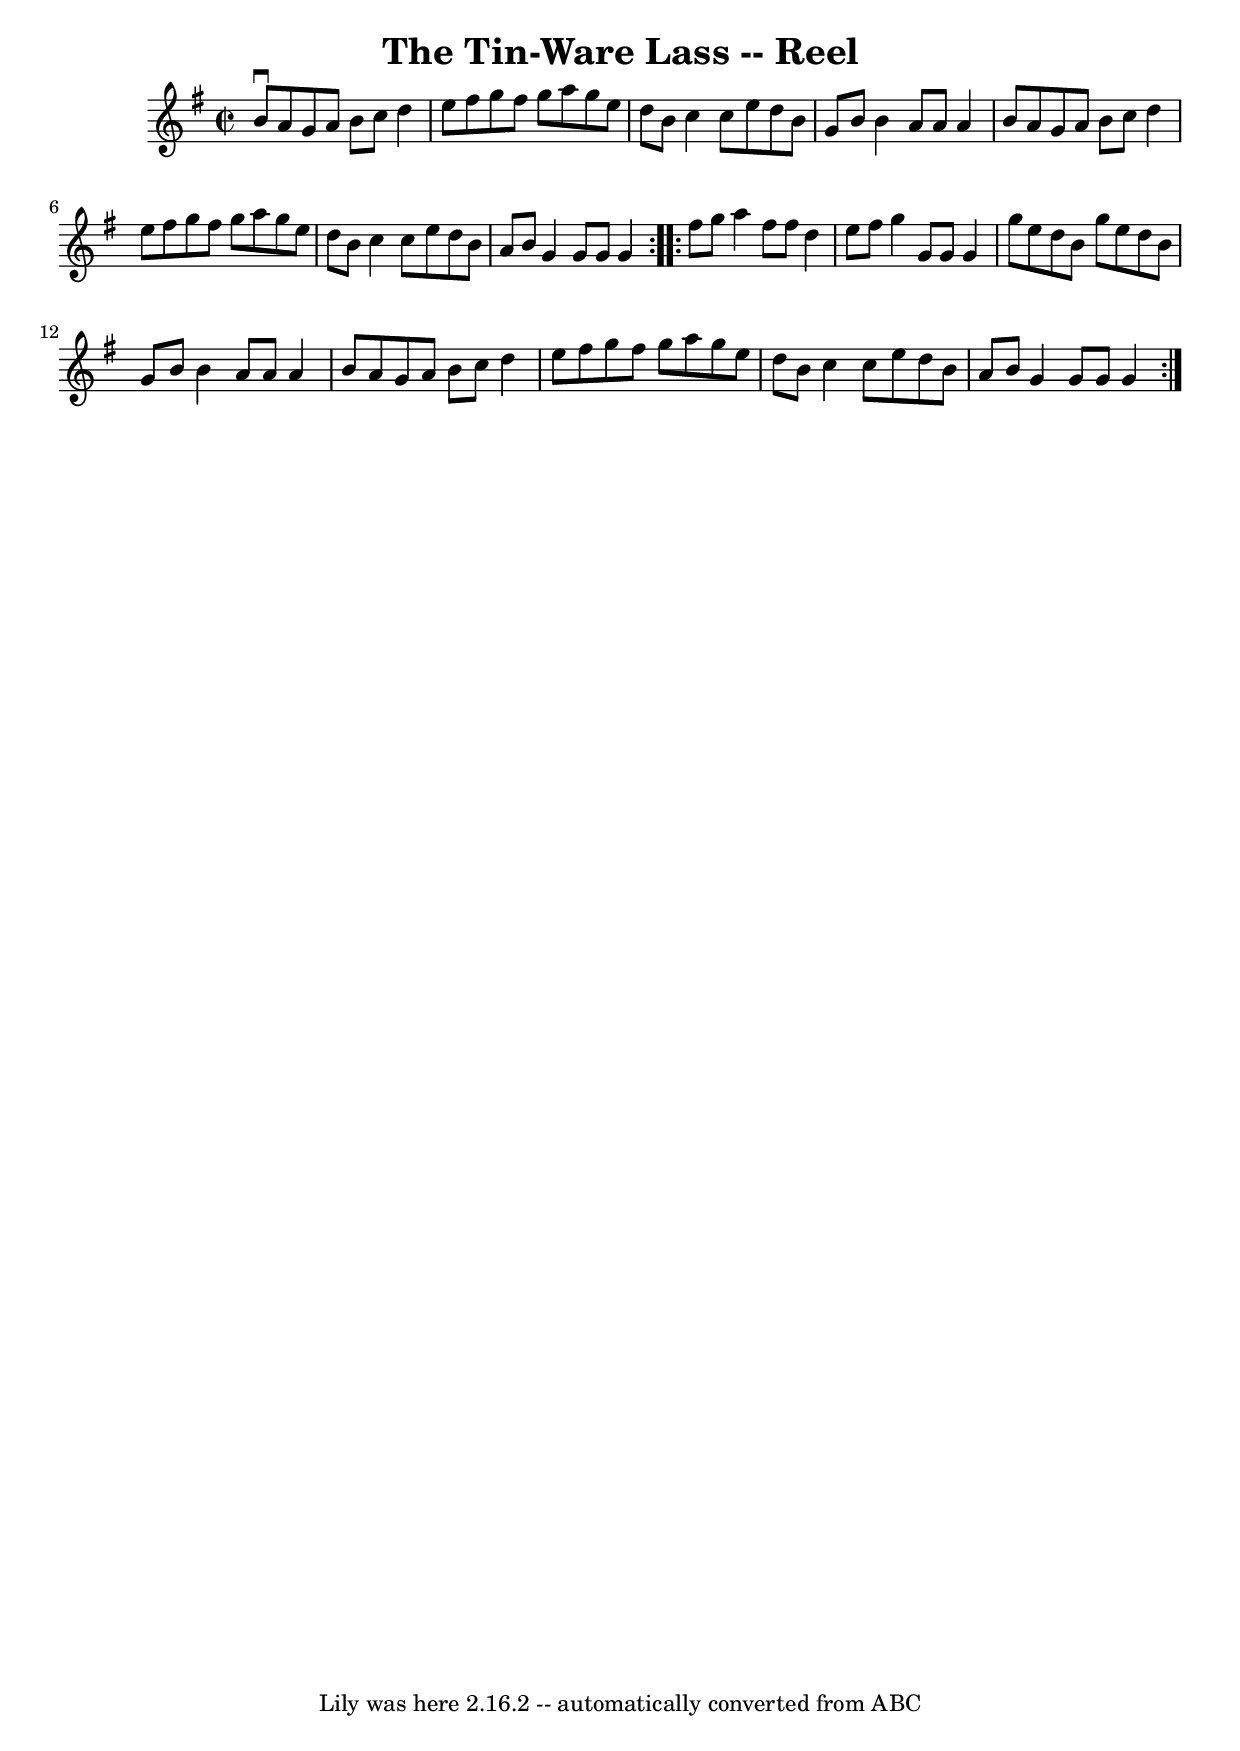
\version "2.16.2"
\include "Mammoth.ily"
\header {
  %% book = "Ryan's Mammoth Collection"
 crossRefNumber = "1"
 footnotes = ""
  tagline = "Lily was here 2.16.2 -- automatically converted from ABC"
  title = "The Tin-Ware Lass -- Reel"

}
voicedefault =  {



  \repeat volta 2 {

    \override Staff.TimeSignature #'style = #'C
    \time 2/2 
    \key g \major b'8^\downbow a'8   |
 g'8 a'8 b'8 c''8 d''4 e''8 fis''8     |
 g''8 fis''8 g''8 a''8 g''8 e''8 d''8 b'8     |
 c''4 c''8 e''8 d''8 b'8 g'8 b'8     |
 b'4 a'8 a'8 a'4 b'8 a'8    |
 g'8 a'8 b'8 c''8 d''4 e''8 fis''8     |
 g''8 fis''8 g''8 a''8 g''8 e''8 d''8 b'8     |
 c''4 c''8 e''8 d''8 b'8 a'8 b'8     |
 g'4 g'8 g'8    
 g'4    
  } 
  \repeat volta 2 { fis''8 g''8   |
 a''4 fis''8 fis''8 d''4 e''8 fis''8     |
 g''4 g'8 g'8 g'4 g''8 e''8     |
 d''8 b'8 g''8 e''8 d''8 b'8 g'8 b'8     |
 b'4 a'8 a'8 a'4 b'8 a'8    |
 g'8 a'8 b'8 c''8 d''4 e''8 fis''8     |
 g''8 fis''8 g''8 a''8 g''8 e''8 d''8 b'8     |
 c''4 c''8 e''8 d''8 b'8 a'8 b'8     |
 g'4 g'8 g'8 g'4    
  }   

}

\score{
  <<

    \context Staff="default"
    {
      \voicedefault 
      
    }

  >>
  \layout {
    
  }
  \midi {
  }

}
